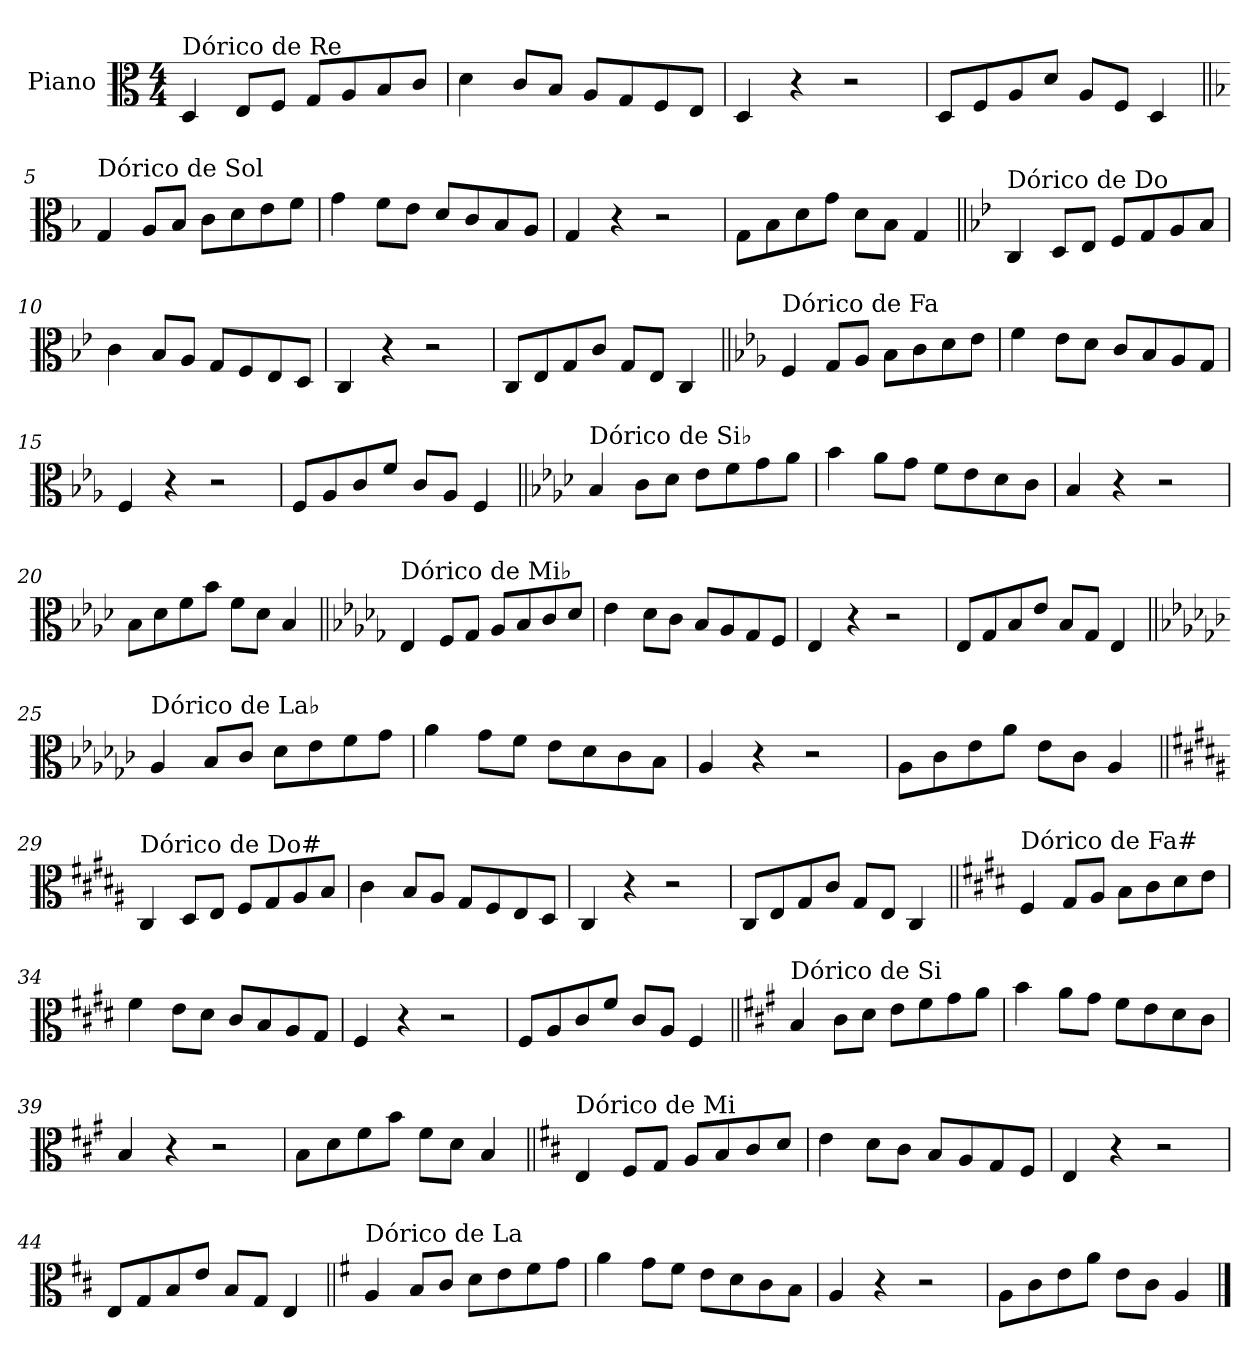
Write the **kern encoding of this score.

**kern
*part1
*staff1
*I"Piano
*I'Pno.
*clefC3
*k[]
*M4/4
=1
!LO:TX:a:t=Dórico de Re
4D/
8E/L
8F/J
8G/L
8A/
8B/
8c/J
=2
4d\
8c/L
8B/J
8A/L
8G/
8F/
8E/J
=3
4D/
4r
2r
=4
8D/L
8F/
8A/
8d/J
8A/L
8F/J
4D/
!!LO:LB:g=z
=5||
*k[b-]
!LO:TX:a:t=Dórico de Sol
4G/
8A/L
8B-/J
8c\L
8d\
8e\
8f\J
=6
4g\
8f\L
8e\J
8d/L
8c/
8B-/
8A/J
=7
4G/
4r
2r
=8
8G\L
8B-\
8d\
8g\J
8d\L
8B-\J
4G/
!!LO:LB:g=z
=9||
*k[b-e-]
!LO:TX:a:t=Dórico de Do
4C/
8D/L
8E-/J
8F/L
8G/
8A/
8B-/J
=10
4c\
8B-/L
8A/J
8G/L
8F/
8E-/
8D/J
=11
4C/
4r
2r
=12
8C/L
8E-/
8G/
8c/J
8G/L
8E-/J
4C/
!!LO:LB:g=z
=13||
*k[b-e-a-]
!LO:TX:a:t=Dórico de Fa
4F/
8G/L
8A-/J
8B-\L
8c\
8d\
8e-\J
=14
4f\
8e-\L
8d\J
8c/L
8B-/
8A-/
8G/J
=15
4F/
4r
2r
=16
8F/L
8A-/
8c/
8f/J
8c/L
8A-/J
4F/
!!LO:LB:g=z
=17||
*k[b-e-a-d-]
!LO:TX:a:t=Dórico de Si♭
4B-/
8c\L
8d-\J
8e-\L
8f\
8g\
8a-\J
=18
4b-\
8a-\L
8g\J
8f\L
8e-\
8d-\
8c\J
=19
4B-/
4r
2r
=20
8B-\L
8d-\
8f\
8b-\J
8f\L
8d-\J
4B-/
!!LO:LB:g=z
=21||
*k[b-e-a-d-g-]
!LO:TX:a:t=Dórico de Mi♭
4E-/
8F/L
8G-/J
8A-/L
8B-/
8c/
8d-/J
=22
4e-\
8d-\L
8c\J
8B-/L
8A-/
8G-/
8F/J
=23
4E-/
4r
2r
=24
8E-/L
8G-/
8B-/
8e-/J
8B-/L
8G-/J
4E-/
!!LO:LB:g=z
=25||
*k[b-e-a-d-g-c-]
!LO:TX:a:t=Dórico de La♭
4A-/
8B-/L
8c-/J
8d-\L
8e-\
8f\
8g-\J
=26
4a-\
8g-\L
8f\J
8e-\L
8d-\
8c-\
8B-\J
=27
4A-/
4r
2r
=28
8A-\L
8c-\
8e-\
8a-\J
8e-\L
8c-\J
4A-/
!!LO:LB:g=z
=29||
*k[f#c#g#d#a#]
!LO:TX:a:t=Dórico de Do#
4C#/
8D#/L
8E/J
8F#/L
8G#/
8A#/
8B/J
=30
4c#\
8B/L
8A#/J
8G#/L
8F#/
8E/
8D#/J
=31
4C#/
4r
2r
=32
8C#/L
8E/
8G#/
8c#/J
8G#/L
8E/J
4C#/
!!LO:LB:g=z
=33||
*k[f#c#g#d#]
!LO:TX:a:t=Dórico de Fa#
4F#/
8G#/L
8A/J
8B\L
8c#\
8d#\
8e\J
=34
4f#\
8e\L
8d#\J
8c#/L
8B/
8A/
8G#/J
=35
4F#/
4r
2r
=36
8F#/L
8A/
8c#/
8f#/J
8c#/L
8A/J
4F#/
!!LO:LB:g=z
=37||
*k[f#c#g#]
!LO:TX:a:t=Dórico de Si
4B/
8c#\L
8d\J
8e\L
8f#\
8g#\
8a\J
=38
4b\
8a\L
8g#\J
8f#\L
8e\
8d\
8c#\J
=39
4B/
4r
2r
=40
8B\L
8d\
8f#\
8b\J
8f#\L
8d\J
4B/
!!LO:LB:g=z
=41||
*k[f#c#]
!LO:TX:a:t=Dórico de Mi
4E/
8F#/L
8G/J
8A/L
8B/
8c#/
8d/J
=42
4e\
8d\L
8c#\J
8B/L
8A/
8G/
8F#/J
=43
4E/
4r
2r
=44
8E/L
8G/
8B/
8e/J
8B/L
8G/J
4E/
!!LO:LB:g=z
=45||
*k[f#]
!LO:TX:a:t=Dórico de La
4A/
8B/L
8c/J
8d\L
8e\
8f#\
8g\J
=46
4a\
8g\L
8f#\J
8e\L
8d\
8c\
8B\J
=47
4A/
4r
2r
=48
8A\L
8c\
8e\
8a\J
8e\L
8c\J
4A/
==
*-
